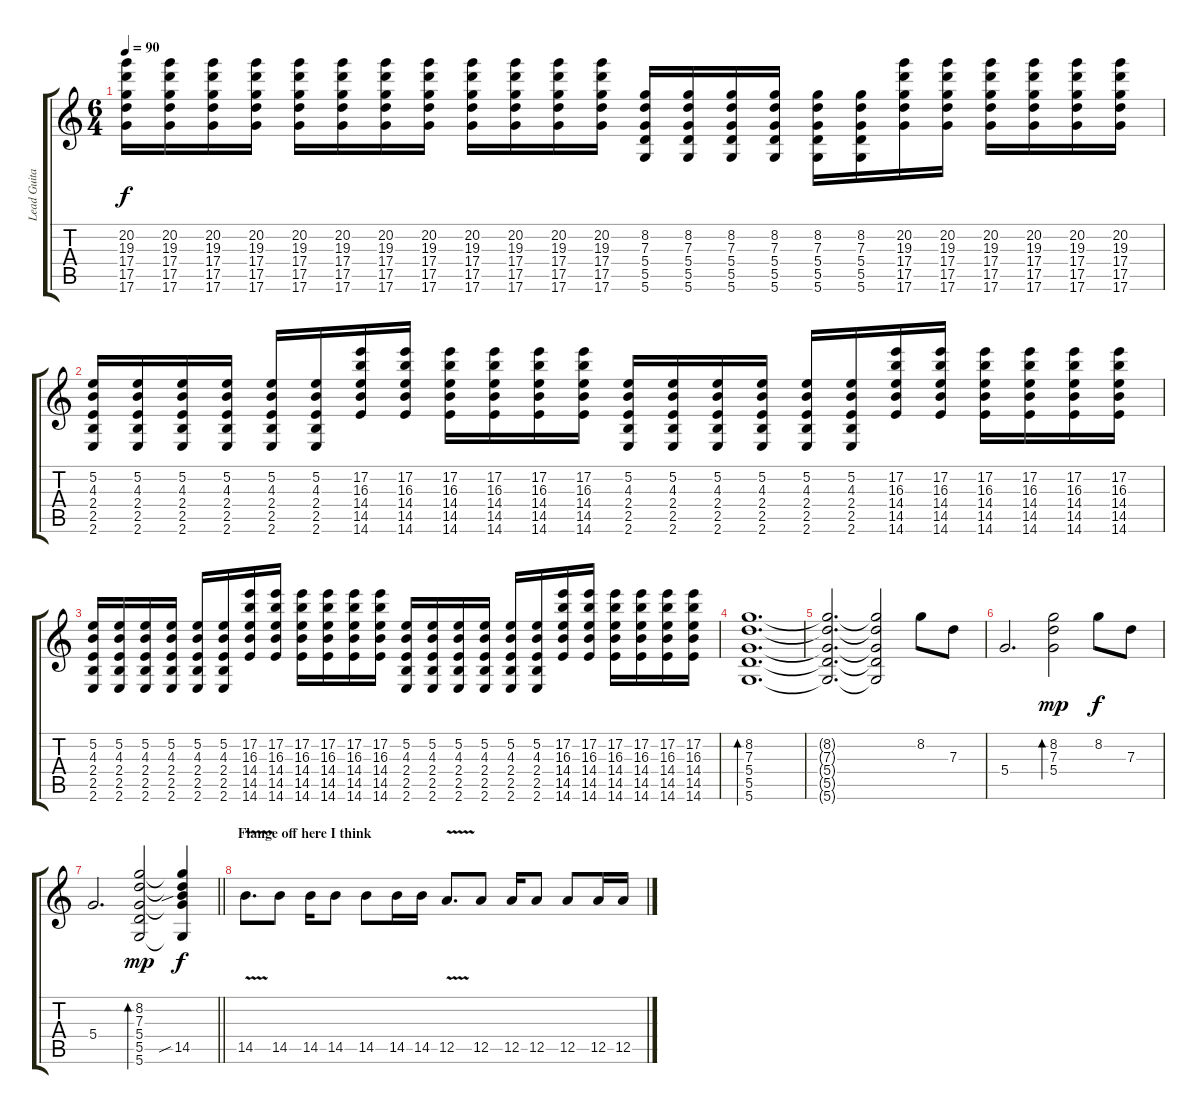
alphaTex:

\track ("Lead Guitar" "Lead Guita") {instrument distortionguitar}
\staff {score tabs}
\tuning (E4 B3 G3 D3 A2 D2) {hide}
\ts (6 4)
\tempo 90
\clef g2
\ks c
(20.2 19.3 17.4 17.5 17.6).16{dy f} (20.2 19.3 17.4 17.5 17.6).16 (20.2 19.3 17.4 17.5 17.6).16 (20.2 19.3 17.4 17.5 17.6).16 (20.2 19.3 17.4 17.5 17.6).16 (20.2 19.3 17.4 17.5 17.6).16 (20.2 19.3 17.4 17.5 17.6).16 (20.2 19.3 17.4 17.5 17.6).16 (20.2 19.3 17.4 17.5 17.6).16 (20.2 19.3 17.4 17.5 17.6).16 (20.2 19.3 17.4 17.5 17.6).16 (20.2 19.3 17.4 17.5 17.6).16 (8.2 7.3 5.4 5.5 5.6).16 (8.2 7.3 5.4 5.5 5.6).16 (8.2 7.3 5.4 5.5 5.6).16 (8.2 7.3 5.4 5.5 5.6).16 (8.2 7.3 5.4 5.5 5.6).16 (8.2 7.3 5.4 5.5 5.6).16 (20.2 19.3 17.4 17.5 17.6).16 (20.2 19.3 17.4 17.5 17.6).16 (20.2 19.3 17.4 17.5 17.6).16 (20.2 19.3 17.4 17.5 17.6).16 (20.2 19.3 17.4 17.5 17.6).16 (20.2 19.3 17.4 17.5 17.6).16 |
(5.2 4.3 2.4 2.5 2.6).16{volume 11} (5.2 4.3 2.4 2.5 2.6).16{volume 11} (5.2 4.3 2.4 2.5 2.6).16{volume 11} (5.2 4.3 2.4 2.5 2.6).16{volume 11} (5.2 4.3 2.4 2.5 2.6).16{volume 11} (5.2 4.3 2.4 2.5 2.6).16{volume 11} (17.2 16.3 14.4 14.5 14.6).16 (17.2 16.3 14.4 14.5 14.6).16 (17.2 16.3 14.4 14.5 14.6).16 (17.2 16.3 14.4 14.5 14.6).16 (17.2 16.3 14.4 14.5 14.6).16 (17.2 16.3 14.4 14.5 14.6).16 (5.2 4.3 2.4 2.5 2.6).16{volume 11} (5.2 4.3 2.4 2.5 2.6).16{volume 11} (5.2 4.3 2.4 2.5 2.6).16{volume 11} (5.2 4.3 2.4 2.5 2.6).16{volume 11} (5.2 4.3 2.4 2.5 2.6).16{volume 11} (5.2 4.3 2.4 2.5 2.6).16{volume 11} (17.2 16.3 14.4 14.5 14.6).16 (17.2 16.3 14.4 14.5 14.6).16 (17.2 16.3 14.4 14.5 14.6).16 (17.2 16.3 14.4 14.5 14.6).16 (17.2 16.3 14.4 14.5 14.6).16 (17.2 16.3 14.4 14.5 14.6).16 |
(5.2 4.3 2.4 2.5 2.6).16{volume 11} (5.2 4.3 2.4 2.5 2.6).16{volume 11} (5.2 4.3 2.4 2.5 2.6).16{volume 11} (5.2 4.3 2.4 2.5 2.6).16{volume 11} (5.2 4.3 2.4 2.5 2.6).16{volume 11} (5.2 4.3 2.4 2.5 2.6).16{volume 11} (17.2 16.3 14.4 14.5 14.6).16 (17.2 16.3 14.4 14.5 14.6).16 (17.2 16.3 14.4 14.5 14.6).16 (17.2 16.3 14.4 14.5 14.6).16 (17.2 16.3 14.4 14.5 14.6).16 (17.2 16.3 14.4 14.5 14.6).16 (5.2 4.3 2.4 2.5 2.6).16{volume 11} (5.2 4.3 2.4 2.5 2.6).16{volume 11} (5.2 4.3 2.4 2.5 2.6).16{volume 11} (5.2 4.3 2.4 2.5 2.6).16{volume 11} (5.2 4.3 2.4 2.5 2.6).16{volume 11} (5.2 4.3 2.4 2.5 2.6).16{volume 11} (17.2 16.3 14.4 14.5 14.6).16 (17.2 16.3 14.4 14.5 14.6).16 (17.2 16.3 14.4 14.5 14.6).16 (17.2 16.3 14.4 14.5 14.6).16 (17.2 16.3 14.4 14.5 14.6).16 (17.2 16.3 14.4 14.5 14.6).16 |
(8.2 7.3 5.4 5.5 5.6).1{d bd 60 volume 2} |
(8.2{t} 7.3{t} 5.4{t} 5.5{t} 5.6{t}).2{d} (8.2{t} 7.3{t} 5.4{t} 5.5{t} 5.6{t}).2 8.2.8{volume 13} 7.3.8 |
5.4.2{d} (8.2 7.3 5.4).2{bd 120 dy mp} 8.2.8{dy f} 7.3.8 |
\barLineRight lightlight
5.4.2{d} (8.2 7.3 5.4 5.5 5.6).2{bd 120 dy mp} (8.2{t} 7.3{t} 5.4{t} 14.5{sib} 5.6{t}).4{dy f} |
\section ("" "Flange off here I think")
14.5{v}.8{d} 14.5.8 14.5.16 14.5.8 14.5.8 14.5.16 14.5.16 12.5{v}.8{d} 12.5.8 12.5.16 12.5.8 12.5.8 12.5.16 12.5.16
